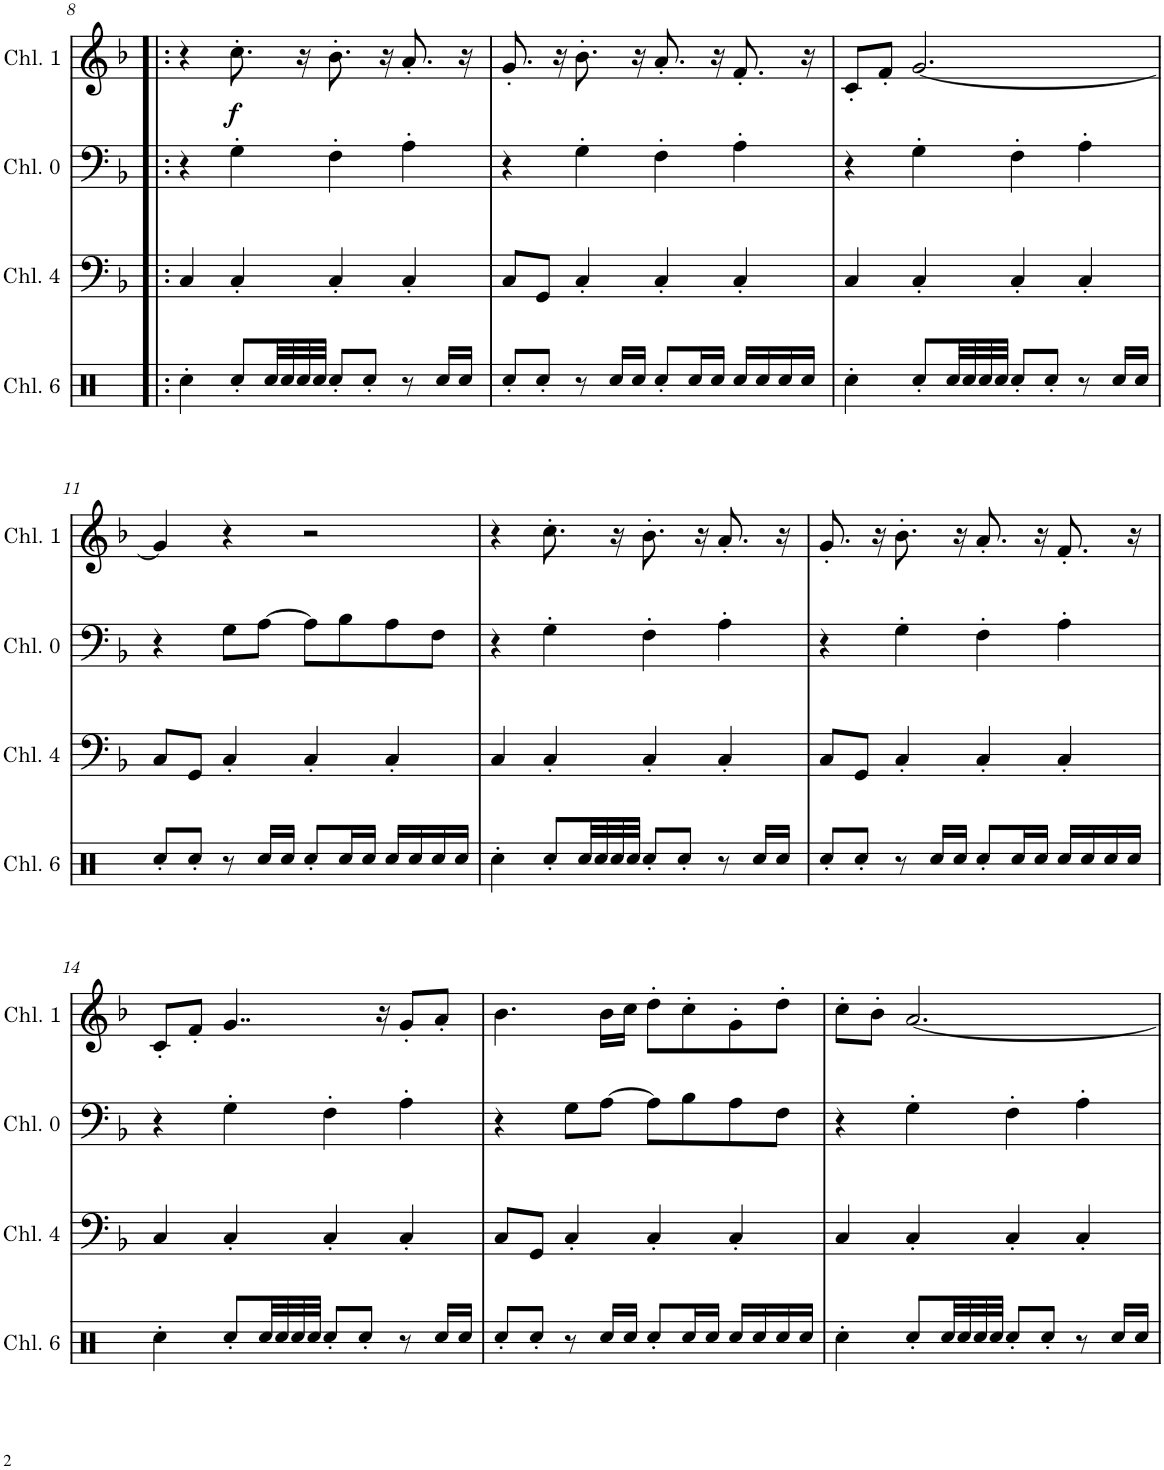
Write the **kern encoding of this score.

**kern	**kern	**kern	**kern	**dynam
*part4	*part3	*part2	*part1	*part1
*staff4	*staff3	*staff2	*staff1	*staff1
*I"Channel 6	*I"Channel 4	*I"Channel 0	*I"Channel 1	*
*I'Chl. 6	*I'Chl. 4	*I'Chl. 0	*I'Chl. 1	*
!!LO:PB:g=z
*clefX	*clefF4	*clefG2	*clefG2	*
*k[]	*k[b-]	*k[b-]	*k[b-]	*
*M4/4	*M4/4	*M4/4	*M4/4	*
=8!|:	=8!|:	=8!|:	=8!|:	=8!|:
4Rcc'\	4C/	4r	4r	.
!	!	!	!	!LO:DY:b
8Rcc'/L	4C'/	4G'\	8.cc'\	f
32Rcc/LL	.	.	.	.
32Rcc/	.	.	.	.
32Rcc/	.	.	16r	.
32Rcc/JJJ	.	.	.	.
8Rcc'/L	4C'/	4F'\	8.b-'\	.
8Rcc'/J	.	.	.	.
.	.	.	16r	.
8r	4C'/	4A'\	8.a'/	.
16Rcc/LL	.	.	.	.
16Rcc/JJ	.	.	16r	.
=9	=9	=9	=9	=9
8Rcc'/L	8C/L	4r	8.g'/	.
8Rcc'/J	8GG/J	.	.	.
.	.	.	16r	.
8r	4C'/	4G'\	8.b-'\	.
16Rcc/LL	.	.	.	.
16Rcc/JJ	.	.	16r	.
8Rcc'/L	4C'/	4F'\	8.a'/	.
16Rcc/L	.	.	.	.
16Rcc/JJ	.	.	16r	.
16Rcc/LL	4C'/	4A'\	8.f'/	.
16Rcc/	.	.	.	.
16Rcc/	.	.	.	.
16Rcc/JJ	.	.	16r	.
=10	=10	=10	=10	=10
4Rcc'\	4C/	4r	8c'/L	.
.	.	.	8f'/J	.
8Rcc'/L	4C'/	4G'\	[2.g/	.
32Rcc/LL	.	.	.	.
32Rcc/	.	.	.	.
32Rcc/	.	.	.	.
32Rcc/JJJ	.	.	.	.
8Rcc'/L	4C'/	4F'\	.	.
8Rcc'/J	.	.	.	.
8r	4C'/	4A'\	.	.
16Rcc/LL	.	.	.	.
16Rcc/JJ	.	.	.	.
!!LO:LB:g=z
=11	=11	=11	=11	=11
8Rcc'/L	8C/L	4r	4g/]	.
8Rcc'/J	8GG/J	.	.	.
8r	4C'/	8G\L	4r	.
16Rcc/LL	.	[8A\J	.	.
16Rcc/JJ	.	.	.	.
8Rcc'/L	4C'/	8A\L]	2r	.
16Rcc/L	.	8B-\	.	.
16Rcc/JJ	.	.	.	.
16Rcc/LL	4C'/	8A\	.	.
16Rcc/	.	.	.	.
16Rcc/	.	8F\J	.	.
16Rcc/JJ	.	.	.	.
=12	=12	=12	=12	=12
4Rcc'\	4C/	4r	4r	.
8Rcc'/L	4C'/	4G'\	8.cc'\	.
32Rcc/LL	.	.	.	.
32Rcc/	.	.	.	.
32Rcc/	.	.	16r	.
32Rcc/JJJ	.	.	.	.
8Rcc'/L	4C'/	4F'\	8.b-'\	.
8Rcc'/J	.	.	.	.
.	.	.	16r	.
8r	4C'/	4A'\	8.a'/	.
16Rcc/LL	.	.	.	.
16Rcc/JJ	.	.	16r	.
=13	=13	=13	=13	=13
8Rcc'/L	8C/L	4r	8.g'/	.
8Rcc'/J	8GG/J	.	.	.
.	.	.	16r	.
8r	4C'/	4G'\	8.b-'\	.
16Rcc/LL	.	.	.	.
16Rcc/JJ	.	.	16r	.
8Rcc'/L	4C'/	4F'\	8.a'/	.
16Rcc/L	.	.	.	.
16Rcc/JJ	.	.	16r	.
16Rcc/LL	4C'/	4A'\	8.f'/	.
16Rcc/	.	.	.	.
16Rcc/	.	.	.	.
16Rcc/JJ	.	.	16r	.
!!LO:LB:g=z
=14	=14	=14	=14	=14
4Rcc'\	4C/	4r	8c'/L	.
.	.	.	8f'/J	.
8Rcc'/L	4C'/	4G'\	4..g/	.
32Rcc/LL	.	.	.	.
32Rcc/	.	.	.	.
32Rcc/	.	.	.	.
32Rcc/JJJ	.	.	.	.
8Rcc'/L	4C'/	4F'\	.	.
8Rcc'/J	.	.	.	.
.	.	.	16r	.
8r	4C'/	4A'\	8g'/L	.
16Rcc/LL	.	.	8a'/J	.
16Rcc/JJ	.	.	.	.
=15	=15	=15	=15	=15
8Rcc'/L	8C/L	4r	4.b-\	.
8Rcc'/J	8GG/J	.	.	.
8r	4C'/	8G\L	.	.
16Rcc/LL	.	[8A\J	16b-\LL	.
16Rcc/JJ	.	.	16cc\JJ	.
8Rcc'/L	4C'/	8A\L]	8dd'\L	.
16Rcc/L	.	8B-\	8cc'\	.
16Rcc/JJ	.	.	.	.
16Rcc/LL	4C'/	8A\	8g'\	.
16Rcc/	.	.	.	.
16Rcc/	.	8F\J	8dd'\J	.
16Rcc/JJ	.	.	.	.
=16	=16	=16	=16	=16
4Rcc'\	4C/	4r	8cc'\L	.
.	.	.	8b-'\J	.
8Rcc'/L	4C'/	4G'\	[2.a/	.
32Rcc/LL	.	.	.	.
32Rcc/	.	.	.	.
32Rcc/	.	.	.	.
32Rcc/JJJ	.	.	.	.
8Rcc'/L	4C'/	4F'\	.	.
8Rcc'/J	.	.	.	.
8r	4C'/	4A'\	.	.
16Rcc/LL	.	.	.	.
16Rcc/JJ	.	.	.	.
=	=	=	=	=
*-	*-	*-	*-	*-
